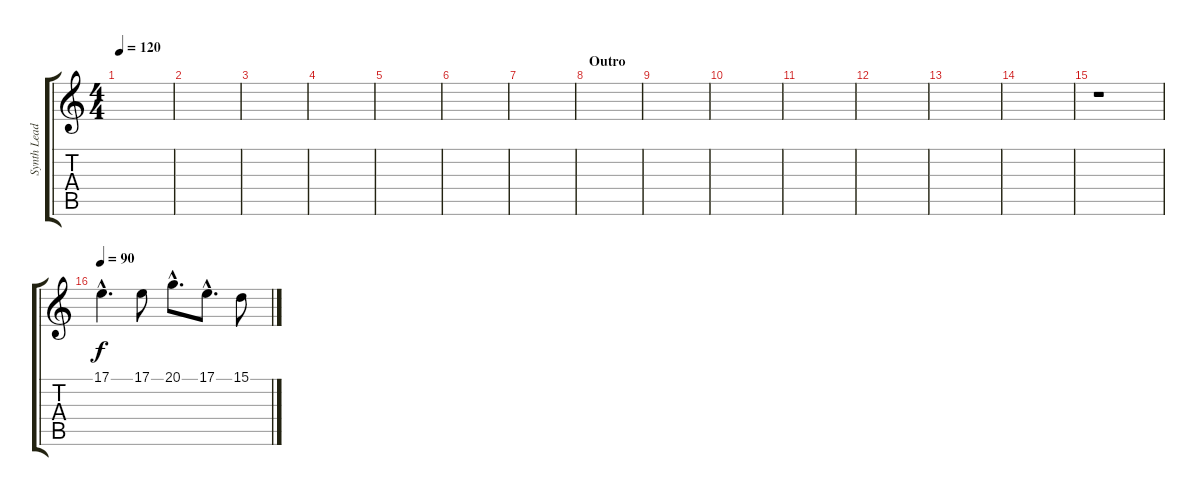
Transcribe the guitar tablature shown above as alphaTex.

\track ("Synth Lead" "Synth Lead") {instrument celesta}
\staff {score tabs}
\tuning (B3 Gb3 D3 A2 E2 B1) {hide}
\ts (4 4)
\tempo 120
\clef g2
\ks c
|
|
|
|
|
|
|
\section ("" "Outro")
|
|
|
|
|
|
|
r.1 |
\tempo 90
17.1{hac}.4{d} 17.1.8 20.1{hac}.8{d} 17.1{hac}.8{d} 15.1.8
